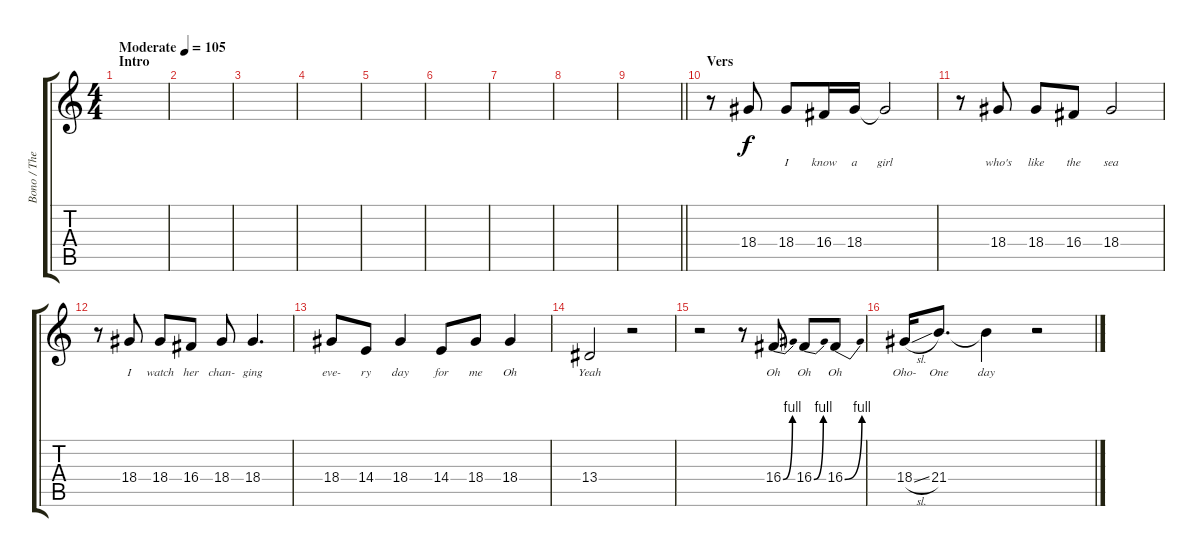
\track ("Bono / The Edge" "Bono / The") {instrument altosax}
\staff {score tabs}
\tuning (E4 B3 G3 D3 A2 E2) {hide}
\ts (4 4)
\section ("" "Intro")
\tempo (105 "Moderate")
\clef g2
\ks c
|
|
|
|
|
|
|
|
\barLineRight lightlight
|
\section ("" "Vers")
r.8 18.4.8{lyrics (0 "") lyrics (1 "") lyrics (2 "") lyrics (3 "") lyrics (4 "")} 18.4.8{lyrics (0 "I") lyrics (1 "") lyrics (2 "") lyrics (3 "") lyrics (4 "")} 16.4.16{lyrics (0 "know") lyrics (1 "") lyrics (2 "") lyrics (3 "") lyrics (4 "")} 18.4.16{lyrics (0 "a") lyrics (1 "") lyrics (2 "") lyrics (3 "") lyrics (4 "")} 18.4{t}.2{lyrics (0 "girl") lyrics (1 "") lyrics (2 "") lyrics (3 "") lyrics (4 "")} |
r.8 18.4.8{lyrics (0 "who's") lyrics (1 "") lyrics (2 "") lyrics (3 "") lyrics (4 "")} 18.4.8{lyrics (0 "like") lyrics (1 "") lyrics (2 "") lyrics (3 "") lyrics (4 "")} 16.4.8{lyrics (0 "the") lyrics (1 "") lyrics (2 "") lyrics (3 "") lyrics (4 "")} 18.4.2{lyrics (0 "sea") lyrics (1 "") lyrics (2 "") lyrics (3 "") lyrics (4 "")} |
r.8 18.4.8{lyrics (0 "I") lyrics (1 "") lyrics (2 "") lyrics (3 "") lyrics (4 "")} 18.4.8{lyrics (0 "watch") lyrics (1 "") lyrics (2 "") lyrics (3 "") lyrics (4 "")} 16.4.8{lyrics (0 "her") lyrics (1 "") lyrics (2 "") lyrics (3 "") lyrics (4 "")} 18.4.8{lyrics (0 "chan-") lyrics (1 "") lyrics (2 "") lyrics (3 "") lyrics (4 "")} 18.4.4{d lyrics (0 "ging") lyrics (1 "") lyrics (2 "") lyrics (3 "") lyrics (4 "")} |
18.4.8{lyrics (0 "eve-") lyrics (1 "") lyrics (2 "") lyrics (3 "") lyrics (4 "")} 14.4.8{lyrics (0 "ry") lyrics (1 "") lyrics (2 "") lyrics (3 "") lyrics (4 "")} 18.4.4{lyrics (0 "day") lyrics (1 "") lyrics (2 "") lyrics (3 "") lyrics (4 "")} 14.4.8{lyrics (0 "for") lyrics (1 "") lyrics (2 "") lyrics (3 "") lyrics (4 "")} 18.4.8{lyrics (0 "me") lyrics (1 "") lyrics (2 "") lyrics (3 "") lyrics (4 "")} 18.4.4{lyrics (0 "Oh") lyrics (1 "") lyrics (2 "") lyrics (3 "") lyrics (4 "")} |
13.4.2{lyrics (0 "Yeah") lyrics (1 "") lyrics (2 "") lyrics (3 "") lyrics (4 "")} r.2 |
r.2 r.8 16.4{be (bend 0 0 60 4)}.8{lyrics (0 "Oh") lyrics (1 "") lyrics (2 "") lyrics (3 "") lyrics (4 "")} 16.4{be (bend 0 0 60 4)}.8{lyrics (0 "Oh") lyrics (1 "") lyrics (2 "") lyrics (3 "") lyrics (4 "")} 16.4{be (bend 0 0 60 4)}.8{lyrics (0 "Oh") lyrics (1 "") lyrics (2 "") lyrics (3 "") lyrics (4 "")} |
18.4{sl}.16{lyrics (0 "Oho-") lyrics (1 "") lyrics (2 "") lyrics (3 "") lyrics (4 "")} 21.4.8{d lyrics (0 "One") lyrics (1 "") lyrics (2 "") lyrics (3 "") lyrics (4 "")} 21.4{t}.4{lyrics (0 "day") lyrics (1 "") lyrics (2 "") lyrics (3 "") lyrics (4 "")} r.2
